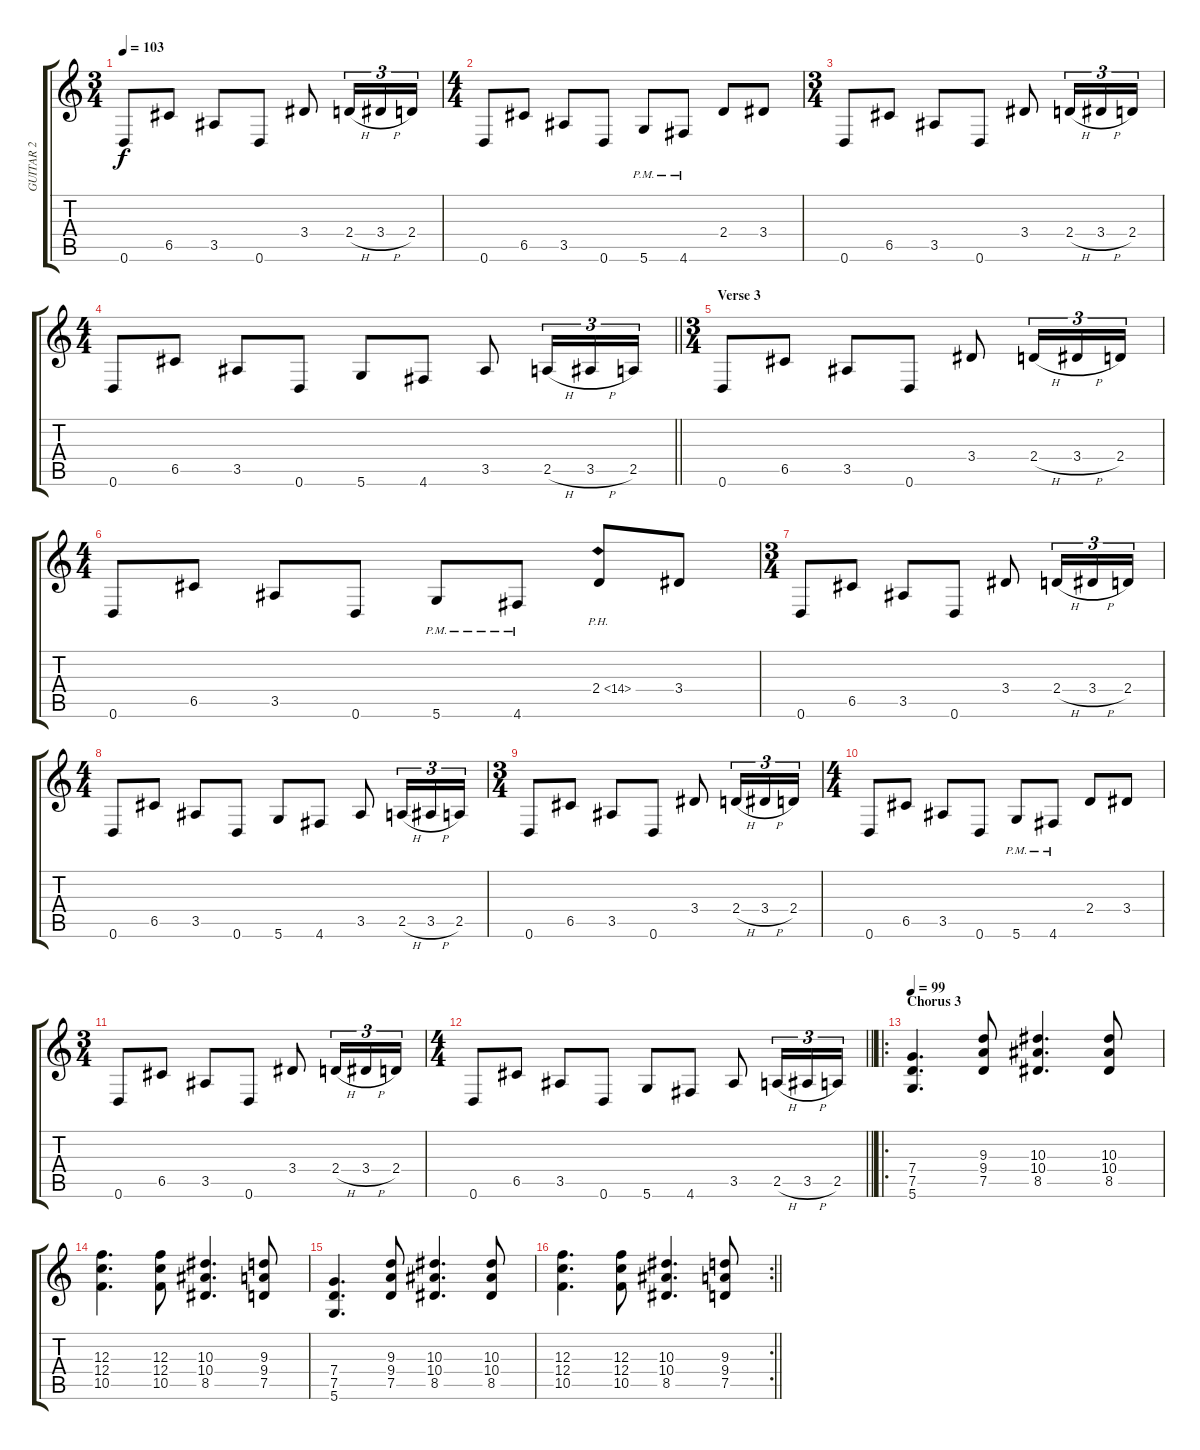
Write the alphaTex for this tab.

\track ("GUITAR 2" "GUITAR 2") {instrument overdrivenguitar}
\staff {score tabs}
\tuning (D4 A3 F3 C3 G2 D2) {hide}
\ts (3 4)
\tempo 103
\clef g2
\ks c
0.6.8{dy f} 6.5.8 3.5.8 0.6.8 3.4.8 2.4{h}.16{tu (3 2)} 3.4{h}.16{tu (3 2)} 2.4.16{tu (3 2)} |
\ts (4 4)
0.6.8 6.5.8 3.5.8 0.6.8 5.6{pm}.8 4.6{pm}.8 2.4.8 3.4.8 |
\ts (3 4)
0.6.8 6.5.8 3.5.8 0.6.8 3.4.8 2.4{h}.16{tu (3 2)} 3.4{h}.16{tu (3 2)} 2.4.16{tu (3 2)} |
\ts (4 4)
\barLineRight lightlight
0.6.8 6.5.8 3.5.8 0.6.8 5.6.8 4.6.8 3.5.8 2.5{h}.16{tu (3 2)} 3.5{h}.16{tu (3 2)} 2.5.16{tu (3 2)} |
\ts (3 4)
\section ("" "Verse 3")
0.6.8 6.5.8 3.5.8 0.6.8 3.4.8 2.4{h}.16{tu (3 2)} 3.4{h}.16{tu (3 2)} 2.4.16{tu (3 2)} |
\ts (4 4)
0.6.8 6.5.8 3.5.8 0.6.8 5.6{pm}.8 4.6{pm}.8 2.4{ph 12}.8 3.4.8 |
\ts (3 4)
0.6.8 6.5.8 3.5.8 0.6.8 3.4.8 2.4{h}.16{tu (3 2)} 3.4{h}.16{tu (3 2)} 2.4.16{tu (3 2)} |
\ts (4 4)
0.6.8 6.5.8 3.5.8 0.6.8 5.6.8 4.6.8 3.5.8 2.5{h}.16{tu (3 2)} 3.5{h}.16{tu (3 2)} 2.5.16{tu (3 2)} |
\ts (3 4)
0.6.8 6.5.8 3.5.8 0.6.8 3.4.8 2.4{h}.16{tu (3 2)} 3.4{h}.16{tu (3 2)} 2.4.16{tu (3 2)} |
\ts (4 4)
0.6.8 6.5.8 3.5.8 0.6.8 5.6{pm}.8 4.6{pm}.8 2.4.8 3.4.8 |
\ts (3 4)
0.6.8 6.5.8 3.5.8 0.6.8 3.4.8 2.4{h}.16{tu (3 2)} 3.4{h}.16{tu (3 2)} 2.4.16{tu (3 2)} |
\ts (4 4)
\barLineRight lightlight
0.6.8 6.5.8 3.5.8 0.6.8 5.6.8 4.6.8 3.5.8 2.5{h}.16{tu (3 2)} 3.5{h}.16{tu (3 2)} 2.5.16{tu (3 2)} |
\ro
\section ("" "Chorus 3")
\tempo 99
(7.4 7.5 5.6).4{d} (9.3 9.4 7.5).8 (10.3 10.4 8.5).4{d} (10.3 10.4 8.5).8 |
(12.3 12.4 10.5).4{d} (12.3 12.4 10.5).8 (10.3 10.4 8.5).4{d} (9.3 9.4 7.5).8 |
(7.4 7.5 5.6).4{d} (9.3 9.4 7.5).8 (10.3 10.4 8.5).4{d} (10.3 10.4 8.5).8 |
\rc 2
\barLineRight lightlight
(12.3 12.4 10.5).4{d} (12.3 12.4 10.5).8 (10.3 10.4 8.5).4{d} (9.3 9.4 7.5).8
